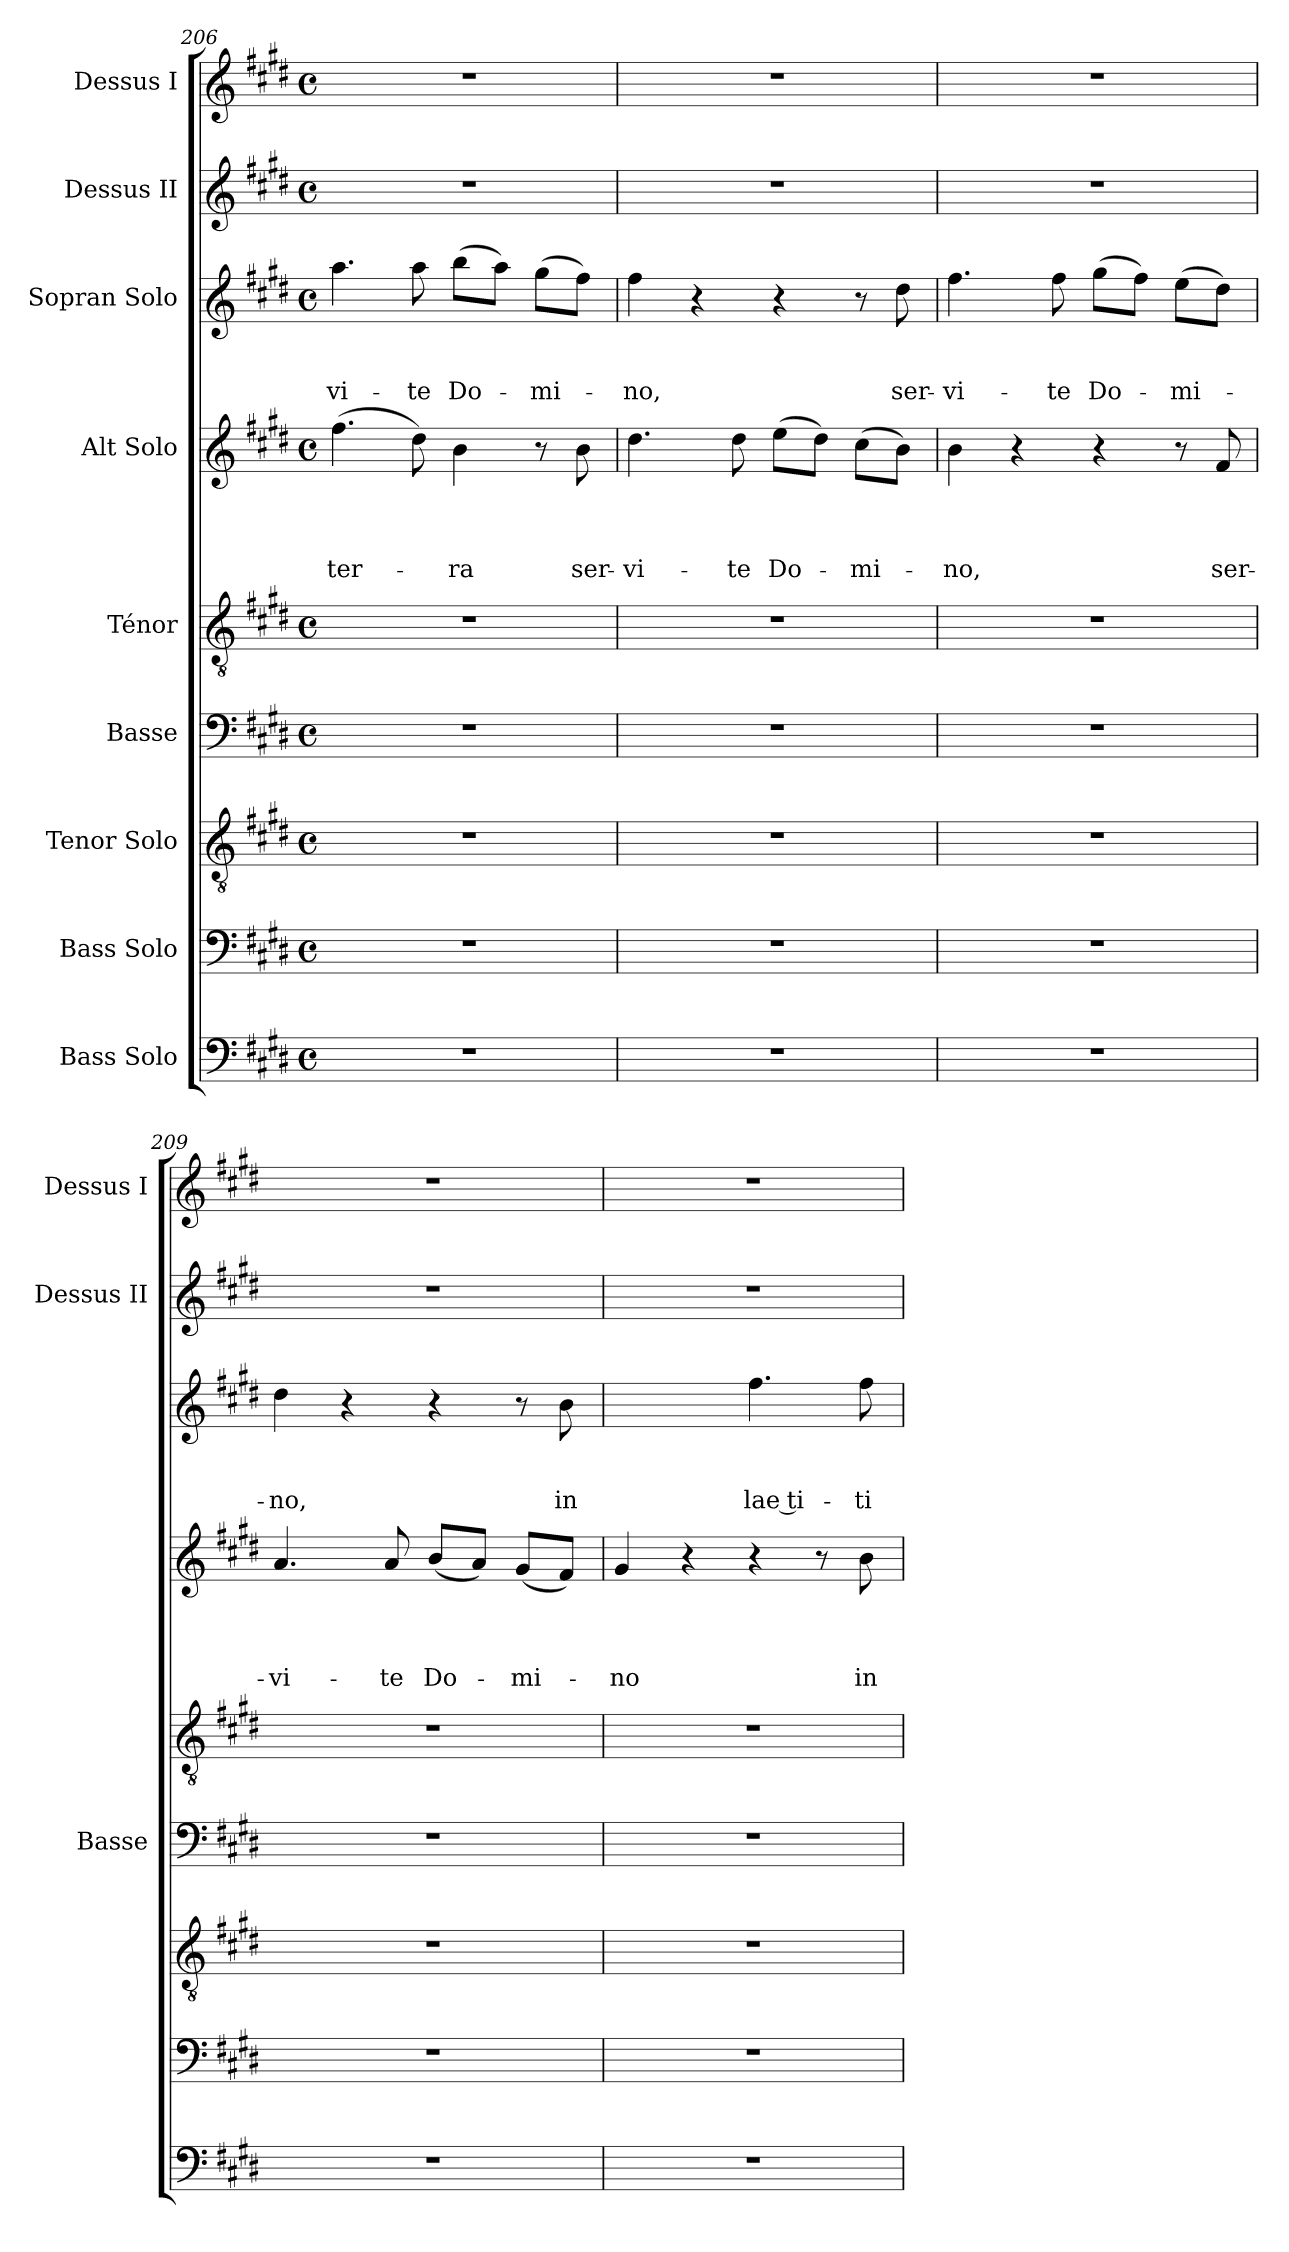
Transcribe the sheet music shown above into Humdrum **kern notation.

**kern	**kern	**kern	**kern	**kern	**kern	**text	**text	**text	**text	**kern	**text	**text	**text	**kern	**kern
*part9	*part8	*part7	*part6	*part5	*part4	*part4	*part4	*part4	*part4	*part3	*part3	*part3	*part3	*part2	*part1
*staff9	*staff8	*staff7	*staff6	*staff5	*staff4	*staff4	*staff4	*staff4	*staff4	*staff3	*staff3	*staff3	*staff3	*staff2	*staff1
*I"Bass Solo	*I"Bass Solo	*I"Tenor Solo	*I"Basse	*I"Ténor	*I"Alt Solo	*	*	*	*	*I"Sopran Solo	*	*	*	*I"Dessus II	*I"Dessus I
*	*	*	*I'Basse	*	*	*	*	*	*	*	*	*	*	*I'Dessus II	*I'Dessus I
*clefF4	*clefF4	*clefGv2	*clefF4	*clefGv2	*clefG2	*	*	*	*	*clefG2	*	*	*	*clefG2	*clefG2
*ITrd7c12	*	*	*	*	*	*	*	*	*	*	*	*	*	*	*
*k[f#c#g#d#]	*k[f#c#g#d#]	*k[f#c#g#d#]	*k[f#c#g#d#]	*k[f#c#g#d#]	*k[f#c#g#d#]	*	*	*	*	*k[f#c#g#d#]	*	*	*	*k[f#c#g#d#]	*k[f#c#g#d#]
*E:	*E:	*E:	*E:	*E:	*E:	*	*	*	*	*E:	*	*	*	*E:	*E:
*M4/4	*M4/4	*M4/4	*M4/4	*M4/4	*M4/4	*	*	*	*	*M4/4	*	*	*	*M4/4	*M4/4
*met(c)	*met(c)	*met(c)	*met(c)	*met(c)	*met(c)	*	*	*	*	*met(c)	*	*	*	*met(c)	*met(c)
=206	=206	=206	=206	=206	=206	=206	=206	=206	=206	=206	=206	=206	=206	=206	=206
!	!	!	!	!	!	!	!	!	!LO:LY:b	!	!	!	!LO:LY:b	!	!
1r	1r	1r	1r	1r	(>4.ff#\	.	.	.	ter-	4.aa\	.	.	-vi-	1r	1r
!	!	!	!	!	!	!	!	!	!	!	!	!	!LO:LY:b	!	!
.	.	.	.	.	8dd#\)	.	.	.	.	8aa\	.	.	-te	.	.
!	!	!	!	!	!	!	!	!	!LO:LY:b	!	!	!	!LO:LY:b	!	!
.	.	.	.	.	4b\	.	.	.	-ra	(>8bb\L	.	.	Do-	.	.
.	.	.	.	.	.	.	.	.	.	8aa\J)	.	.	.	.	.
!	!	!	!	!	!	!	!	!	!	!	!	!	!LO:LY:b	!	!
.	.	.	.	.	8r	.	.	.	.	(>8gg#\L	.	.	-mi-	.	.
!	!	!	!	!	!	!	!	!	!LO:LY:b	!	!	!	!	!	!
.	.	.	.	.	8b\	.	.	.	ser-	8ff#\J)	.	.	.	.	.
=207	=207	=207	=207	=207	=207	=207	=207	=207	=207	=207	=207	=207	=207	=207	=207
!	!	!	!	!	!	!	!	!	!LO:LY:b	!	!	!	!LO:LY:b	!	!
1r	1r	1r	1r	1r	4.dd#\	.	.	.	-vi-	4ff#\	.	.	-no,	1r	1r
.	.	.	.	.	.	.	.	.	.	4r	.	.	.	.	.
!	!	!	!	!	!	!	!	!	!LO:LY:b	!	!	!	!	!	!
.	.	.	.	.	8dd#\	.	.	.	-te	.	.	.	.	.	.
!	!	!	!	!	!	!	!	!	!LO:LY:b	!	!	!	!	!	!
.	.	.	.	.	(>8ee\L	.	.	.	Do-	4r	.	.	.	.	.
.	.	.	.	.	8dd#\J)	.	.	.	.	.	.	.	.	.	.
!	!	!	!	!	!	!	!	!	!LO:LY:b	!	!	!	!	!	!
.	.	.	.	.	(<8cc#\L	.	.	.	-mi-	8r	.	.	.	.	.
!	!	!	!	!	!	!	!	!	!	!	!	!	!LO:LY:b	!	!
.	.	.	.	.	8b\J)	.	.	.	.	8dd#\	.	.	ser-	.	.
=208	=208	=208	=208	=208	=208	=208	=208	=208	=208	=208	=208	=208	=208	=208	=208
!	!	!	!	!	!	!	!	!	!LO:LY:b	!	!	!	!LO:LY:b	!	!
1r	1r	1r	1r	1r	4b\	.	.	.	-no,	4.ff#\	.	.	-vi-	1r	1r
.	.	.	.	.	4r	.	.	.	.	.	.	.	.	.	.
!	!	!	!	!	!	!	!	!	!	!	!	!	!LO:LY:b	!	!
.	.	.	.	.	.	.	.	.	.	8ff#\	.	.	-te	.	.
!	!	!	!	!	!	!	!	!	!	!	!	!	!LO:LY:b	!	!
.	.	.	.	.	4r	.	.	.	.	(>8gg#\L	.	.	Do-	.	.
.	.	.	.	.	.	.	.	.	.	8ff#\J)	.	.	.	.	.
!	!	!	!	!	!	!	!	!	!	!	!	!	!LO:LY:b	!	!
.	.	.	.	.	8r	.	.	.	.	(>8ee\L	.	.	-mi-	.	.
!	!	!	!	!	!	!	!	!	!LO:LY:b	!	!	!	!	!	!
.	.	.	.	.	8f#/	.	.	.	ser-	8dd#\J)	.	.	.	.	.
=209	=209	=209	=209	=209	=209	=209	=209	=209	=209	=209	=209	=209	=209	=209	=209
!	!	!	!	!	!	!	!	!	!LO:LY:b	!	!	!	!LO:LY:b	!	!
1r	1r	1r	1r	1r	4.a/	.	.	.	-vi-	4dd#\	.	.	-no,	1r	1r
.	.	.	.	.	.	.	.	.	.	4r	.	.	.	.	.
!	!	!	!	!	!	!	!	!	!LO:LY:b	!	!	!	!	!	!
.	.	.	.	.	8a/	.	.	.	-te	.	.	.	.	.	.
!	!	!	!	!	!	!	!	!	!LO:LY:b	!	!	!	!	!	!
.	.	.	.	.	(<8b/L	.	.	.	Do-	4r	.	.	.	.	.
.	.	.	.	.	8a/J)	.	.	.	.	.	.	.	.	.	.
!	!	!	!	!	!	!	!	!	!LO:LY:b	!	!	!	!	!	!
.	.	.	.	.	(<8g#/L	.	.	.	-mi-	8r	.	.	.	.	.
!	!	!	!	!	!	!	!	!	!	!	!	!	!LO:LY:b	!	!
.	.	.	.	.	8f#/J)	.	.	.	.	8b\	.	.	in	.	.
=210	=210	=210	=210	=210	=210	=210	=210	=210	=210	=210	=210	=210	=210	=210	=210
!	!	!	!	!	!	!	!	!	!LO:LY:b	!	!	!	!	!	!
1r	1r	1r	1r	1r	4g#/	.	.	.	-no	2ryy	.	.	.	1r	1r
.	.	.	.	.	4r	.	.	.	.	.	.	.	.	.	.
!	!	!	!	!	!	!	!	!	!	!	!	!	!LO:LY:b:rj	!	!
.	.	.	.	.	4r	.	.	.	.	4.ff#\	.	.	lae ti-	.	.
.	.	.	.	.	8r	.	.	.	.	.	.	.	.	.	.
!	!	!	!	!	!	!	!	!	!LO:LY:b	!	!	!	!LO:LY:b	!	!
.	.	.	.	.	8b\	.	.	.	in	8ff#\	.	.	-ti-	.	.
=	=	=	=	=	=	=	=	=	=	=	=	=	=	=	=
*-	*-	*-	*-	*-	*-	*-	*-	*-	*-	*-	*-	*-	*-	*-	*-
